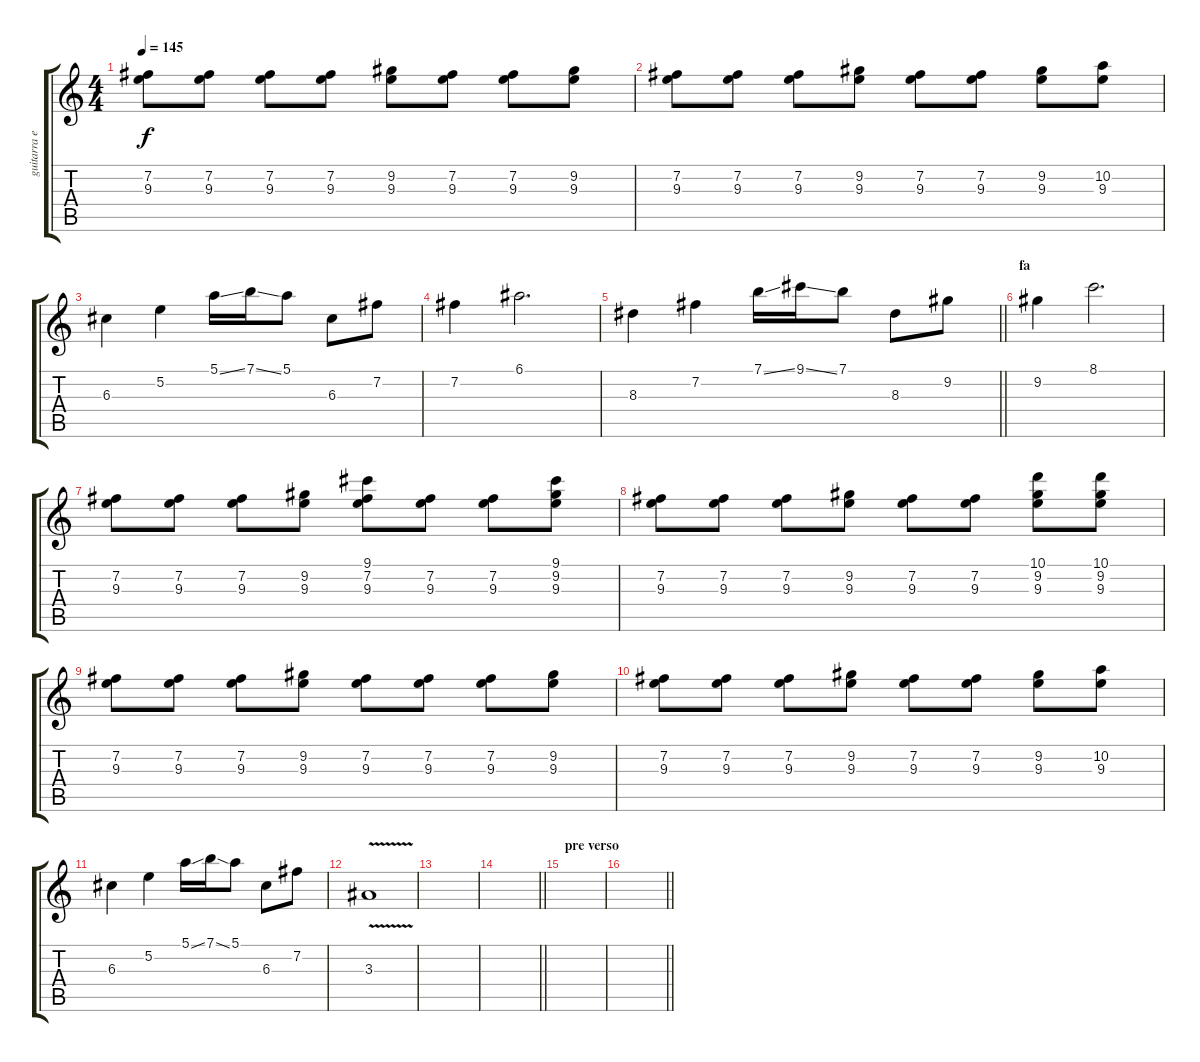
\track ("guitarra enano" "guitarra e") {instrument distortionguitar}
\staff {score tabs}
\tuning (E4 B3 G3 D3 A2 E2) {hide}
\ts (4 4)
\tempo 145
\clef g2
\ks c
(7.2 9.3).8{dy f} (7.2 9.3).8 (7.2 9.3).8 (7.2 9.3).8 (9.2 9.3).8 (7.2 9.3).8 (7.2 9.3).8 (9.2 9.3).8 |
(7.2 9.3).8 (7.2 9.3).8 (7.2 9.3).8 (9.2 9.3).8 (7.2 9.3).8 (7.2 9.3).8 (9.2 9.3).8 (10.2 9.3).8 |
6.3.4 5.2.4 5.1{ss}.16 7.1{ss}.16 5.1.8 6.3.8 7.2.8 |
7.2.4 6.1.2{d} |
\barLineRight lightlight
8.3.4 7.2.4 7.1{ss}.16 9.1{ss}.16 7.1.8 8.3.8 9.2.8 |
\section ("" "fa")
9.2.4 8.1.2{d} |
(7.2 9.3).8 (7.2 9.3).8 (7.2 9.3).8 (9.2 9.3).8 (9.1 7.2 9.3).8 (7.2 9.3).8 (7.2 9.3).8 (9.1 9.2 9.3).8 |
(7.2 9.3).8 (7.2 9.3).8 (7.2 9.3).8 (9.2 9.3).8 (7.2 9.3).8 (7.2 9.3).8 (10.1 9.2 9.3).8 (10.1 9.2 9.3).8 |
(7.2 9.3).8 (7.2 9.3).8 (7.2 9.3).8 (9.2 9.3).8 (7.2 9.3).8 (7.2 9.3).8 (7.2 9.3).8 (9.2 9.3).8 |
(7.2 9.3).8 (7.2 9.3).8 (7.2 9.3).8 (9.2 9.3).8 (7.2 9.3).8 (7.2 9.3).8 (9.2 9.3).8 (10.2 9.3).8 |
6.3.4 5.2.4 5.1{ss}.16 7.1{ss}.16 5.1.8 6.3.8 7.2.8 |
3.3{v}.1 |
|
\barLineRight lightlight
|
\section ("" "pre verso")
|
\barLineRight lightlight
